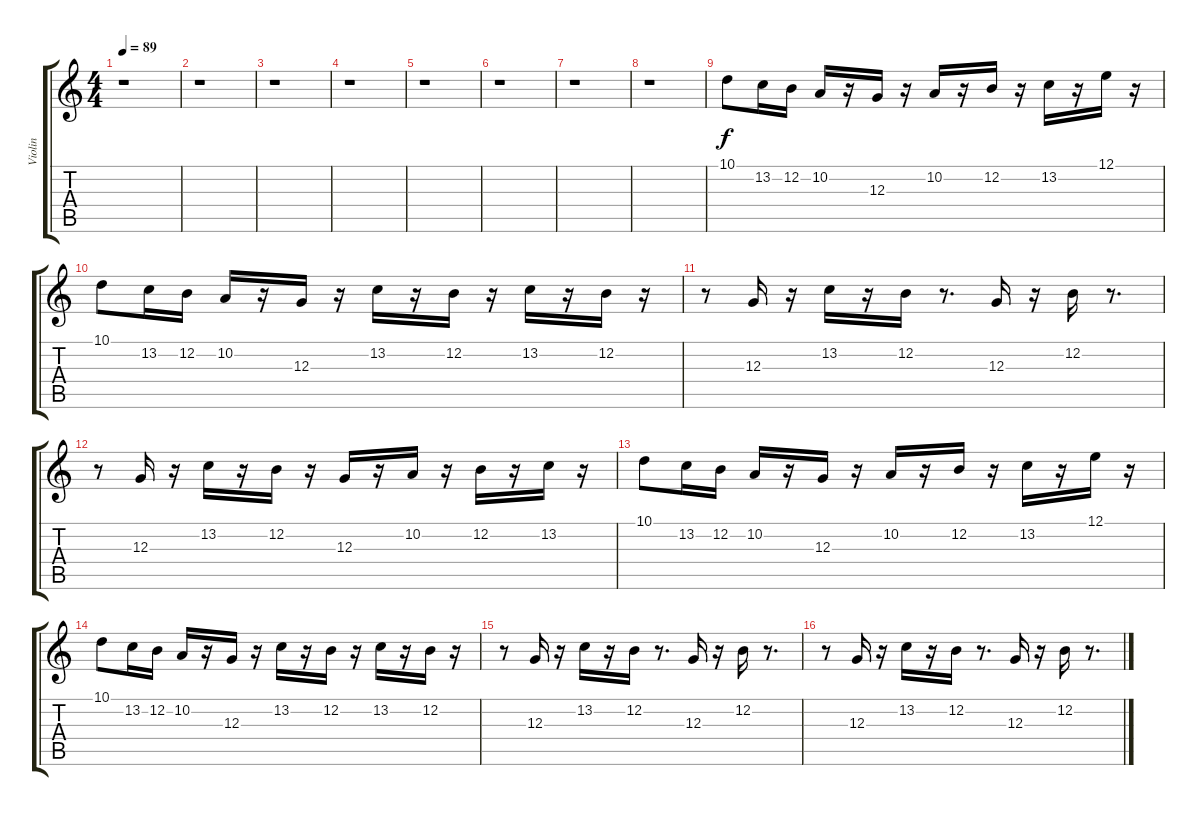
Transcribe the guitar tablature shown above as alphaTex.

\track ("Violin" "Violin") {instrument cello}
\staff {score tabs}
\tuning (E4 B3 G3 D3 A2 E2) {hide}
\ts (4 4)
\tempo 89
\clef g2
\ks c
r.1{dy f} |
r.1 |
r.1 |
r.1 |
r.1 |
r.1 |
r.1 |
r.1 |
10.1.8 13.2.16 12.2.16 10.2.16 r.16 12.3.16 r.16 10.2.16 r.16 12.2.16 r.16 13.2.16 r.16 12.1.16 r.16 |
10.1.8 13.2.16 12.2.16 10.2.16 r.16 12.3.16 r.16 13.2.16 r.16 12.2.16 r.16 13.2.16 r.16 12.2.16 r.16 |
r.8 12.3.16 r.16 13.2.16 r.16 12.2.16 r.8{d} 12.3.16 r.16 12.2.16 r.8{d} |
r.8 12.3.16 r.16 13.2.16 r.16 12.2.16 r.16 12.3.16 r.16 10.2.16 r.16 12.2.16 r.16 13.2.16 r.16 |
10.1.8 13.2.16 12.2.16 10.2.16 r.16 12.3.16 r.16 10.2.16 r.16 12.2.16 r.16 13.2.16 r.16 12.1.16 r.16 |
10.1.8 13.2.16 12.2.16 10.2.16 r.16 12.3.16 r.16 13.2.16 r.16 12.2.16 r.16 13.2.16 r.16 12.2.16 r.16 |
r.8 12.3.16 r.16 13.2.16 r.16 12.2.16 r.8{d} 12.3.16 r.16 12.2.16 r.8{d} |
r.8 12.3.16 r.16 13.2.16 r.16 12.2.16 r.8{d} 12.3.16 r.16 12.2.16 r.8{d}
